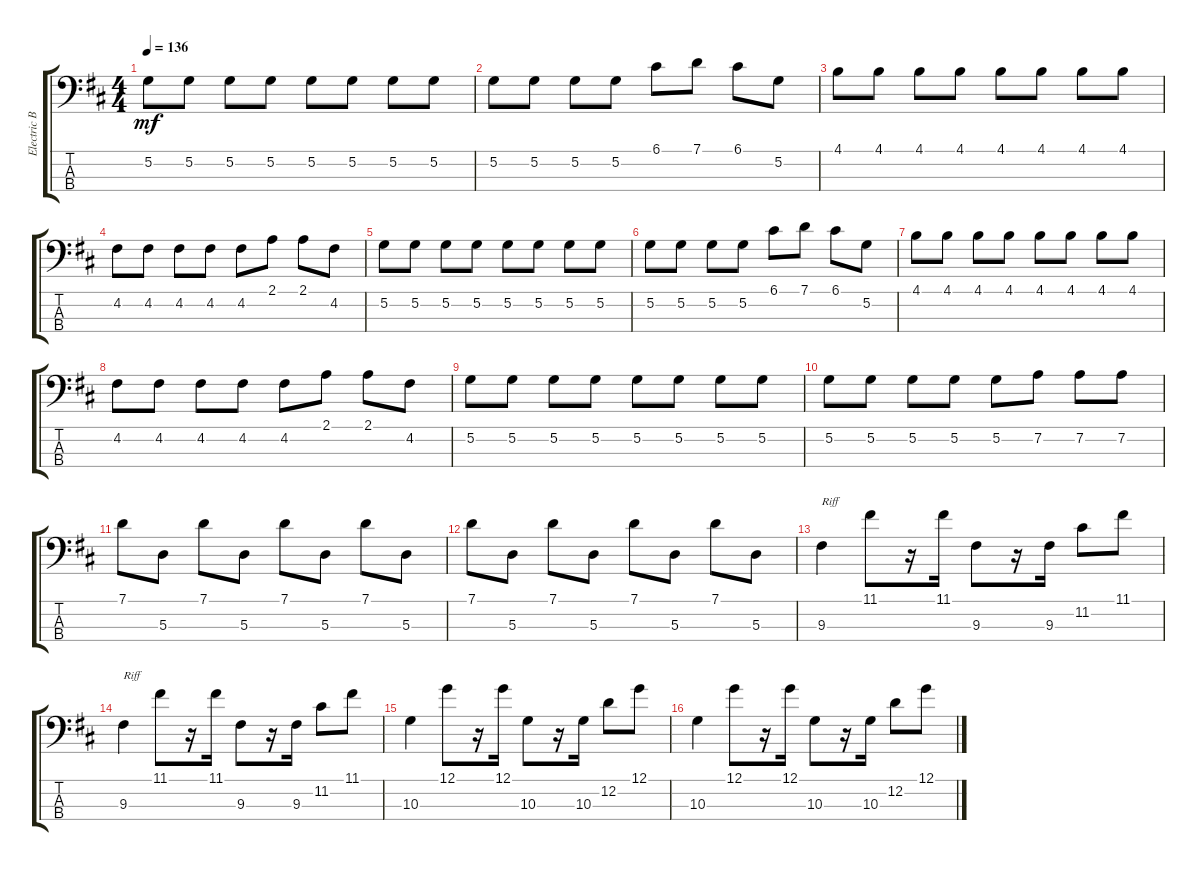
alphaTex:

\track ("Electric Bass" "Electric B") {instrument electricbassfinger}
\staff {score tabs}
\tuning (G2 D2 A1 D1) {hide}
\ts (4 4)
\tempo 136
\clef f4
\ks d
5.2.8{dy mf} 5.2.8 5.2.8 5.2.8 5.2.8 5.2.8 5.2.8 5.2.8 |
5.2.8 5.2.8 5.2.8 5.2.8 6.1.8 7.1.8 6.1.8 5.2.8 |
4.1.8 4.1.8 4.1.8 4.1.8 4.1.8 4.1.8 4.1.8 4.1.8 |
4.2.8 4.2.8 4.2.8 4.2.8 4.2.8 2.1.8 2.1.8 4.2.8 |
5.2.8 5.2.8 5.2.8 5.2.8 5.2.8 5.2.8 5.2.8 5.2.8 |
5.2.8 5.2.8 5.2.8 5.2.8 6.1.8 7.1.8 6.1.8 5.2.8 |
4.1.8 4.1.8 4.1.8 4.1.8 4.1.8 4.1.8 4.1.8 4.1.8 |
4.2.8 4.2.8 4.2.8 4.2.8 4.2.8 2.1.8 2.1.8 4.2.8 |
5.2.8 5.2.8 5.2.8 5.2.8 5.2.8 5.2.8 5.2.8 5.2.8 |
5.2.8 5.2.8 5.2.8 5.2.8 5.2.8 7.2.8 7.2.8 7.2.8 |
7.1.8 5.3.8 7.1.8 5.3.8 7.1.8 5.3.8 7.1.8 5.3.8 |
7.1.8 5.3.8 7.1.8 5.3.8 7.1.8 5.3.8 7.1.8 5.3.8 |
9.3.4{txt "Riff"} 11.1.8 r.16 11.1.16 9.3.8 r.16 9.3.16 11.2.8 11.1.8 |
9.3.4{txt "Riff"} 11.1.8 r.16 11.1.16 9.3.8 r.16 9.3.16 11.2.8 11.1.8 |
10.3.4 12.1.8 r.16 12.1.16 10.3.8 r.16 10.3.16 12.2.8 12.1.8 |
10.3.4 12.1.8 r.16 12.1.16 10.3.8 r.16 10.3.16 12.2.8 12.1.8
